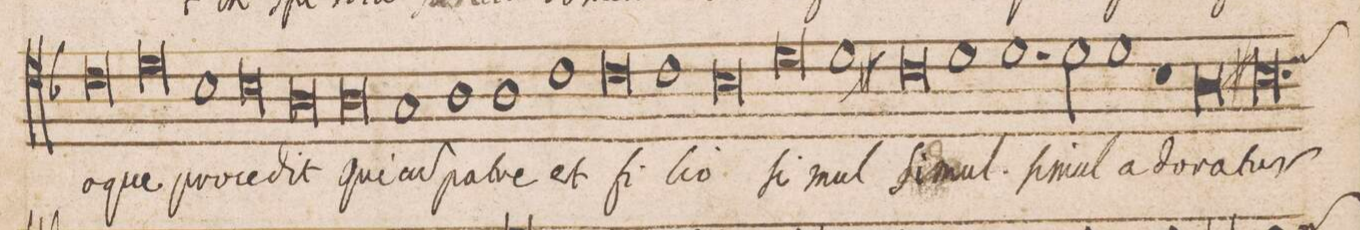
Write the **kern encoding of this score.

**kern	**text
*I"ALTUS	*
*clefC4	*
*k[b-]	*
*met(O)	*
*M3/1	*
0.c	-o-
=121-	=121-
0d	-que
1B-	pro-
=122-	=122-
0.B-	-ce-
=123-	=123-
0.A	-dit
=124-	=124-
0A	qui
1G	cu(m)
=125-	=125-
1A	pa-
1A	-tre
1c	et
=126-	=126-
0c	fi-
1c	-li-
=127-	=127-
0.B-	-o
=128-	=128-
0d	ſi-
1d	-mul
=129-	=129-
0c#X	ſi-
1d	-mul
=130-	=130-
1.d	ſi-
2d\	-mul
1d	a-
=131-	=131-
*col	*
1B-	-do-
0A	-ra-
*Xcol	*
=132-	=132-
*custos:c	*
0.Bn	-tur
=133-	=133-
*-	*-
